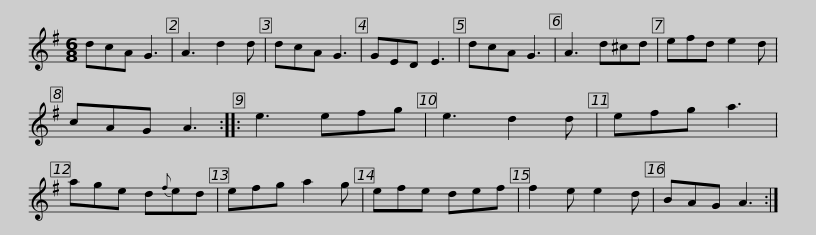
X:1
L:1/8
M:6/8
I:linebreak $
K:G
V:1 treble
V:1
 dcA G3 | A3 d2 d | dcA G3 | GED E3 | dcA G3 | %5
 A3 d^cd | efd e2 d | cAG A3 :: e3 efg |$ e3 d2 d | %10
 efg a3 | age d{f}ed | efg a2 g | efe def | f2 e e2 d | %15
 BAG A3 :| %16
